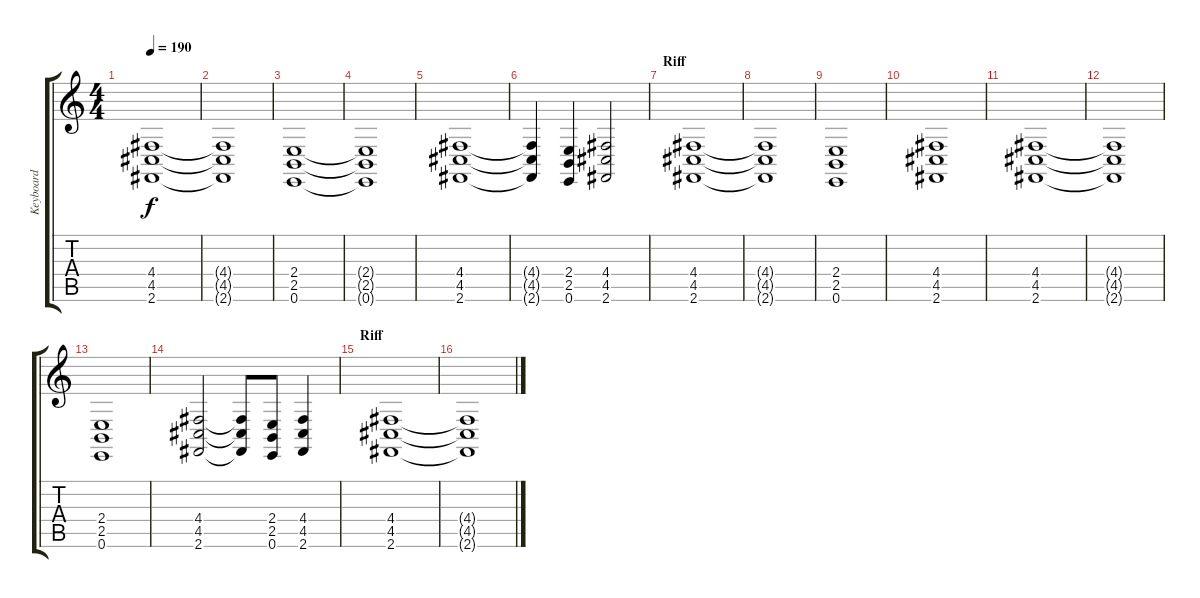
\track ("Keyboard" "Keyboard") {instrument stringensemble1}
\staff {score tabs}
\tuning (E4 B3 G3 D3 A2 E2) {hide}
\ts (4 4)
\tempo 190
\clef g2
\ks c
(4.4 4.5 2.6).1{dy f} |
(4.4{t} 4.5{t} 2.6{t}).1 |
(2.4 2.5 0.6).1 |
(2.4{t} 2.5{t} 0.6{t}).1 |
(4.4 4.5 2.6).1 |
(4.4{t} 4.5{t} 2.6{t}).4 (2.4 2.5 0.6).4 (4.4 4.5 2.6).2 |
\section ("" "Riff")
(4.4 4.5 2.6).1 |
(4.4{t} 4.5{t} 2.6{t}).1 |
(2.4 2.5 0.6).1 |
(4.4 4.5 2.6).1 |
(4.4 4.5 2.6).1 |
(4.4{t} 4.5{t} 2.6{t}).1 |
(2.4 2.5 0.6).1 |
(4.4 4.5 2.6).2 (4.4{t} 4.5{t} 2.6{t}).8 (2.4 2.5 0.6).8 (4.4 4.5 2.6).4 |
\section ("" "Riff")
(4.4 4.5 2.6).1 |
(4.4{t} 4.5{t} 2.6{t}).1
